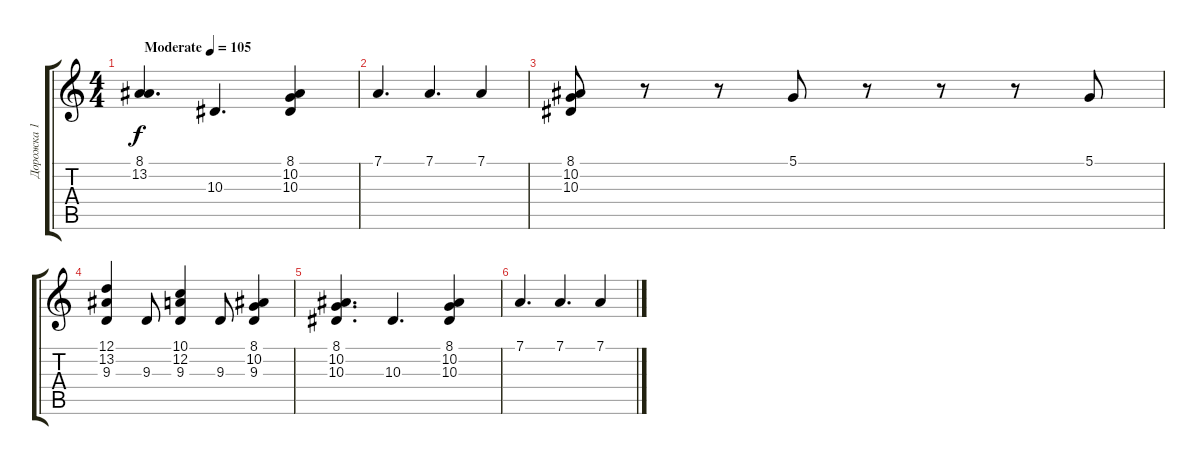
\track ("Дорожка 1" "Дорожка 1") {instrument stringensemble1}
\staff {score tabs}
\tuning (D4 A3 F3 C3 G2 C2) {hide}
\ts (4 4)
\tempo (105 "Moderate")
\clef g2
\ks c
(8.1 13.2).4{d dy f instrument stringensemble1} 10.3.4{d} (8.1 10.2 10.3).4 |
7.1.4{d} 7.1.4{d} 7.1.4 |
(8.1 10.2 10.3).8 r.8 r.8 5.1.8 r.8 r.8 r.8 5.1.8 |
(12.1 13.2 9.3).4 9.3.8 (10.1 12.2 9.3).4 9.3.8 (8.1 10.2 9.3).4 |
(8.1 10.2 10.3).4{d} 10.3.4{d} (8.1 10.2 10.3).4 |
7.1.4{d} 7.1.4{d} 7.1.4
